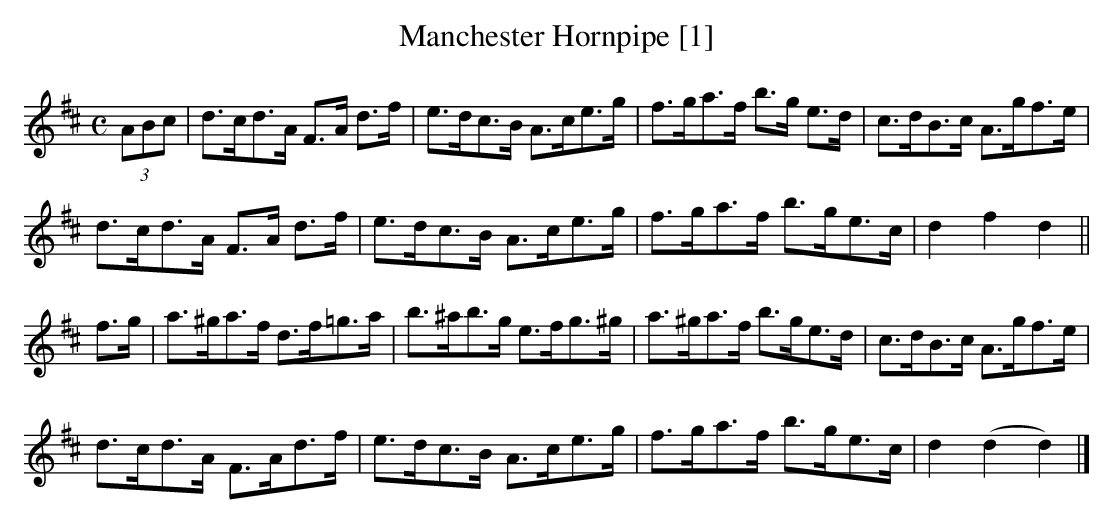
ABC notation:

X:1
T:Manchester Hornpipe [1]
M:C
L:1/8
K:D
(3ABc|d>cd>A F>A d>f | e>dc>B A>ce>g | f>ga>f b>g e>d|c>dB>c A>gf>e|
d>cd>A F>A d>f | e>dc>B A>ce>g | f>ga>f b>ge>c|d2 f2 d2||
f>g|a>^ga>f d>f=g>a| b>^ab>g e>fg>^g | a>^ga>f b>ge>d|c>dB>c A>gf>e|
d>cd>A F>Ad>f | e>dc>B A>ce>g | f>ga>f b>ge>c | d2 (d2 d2) |]
